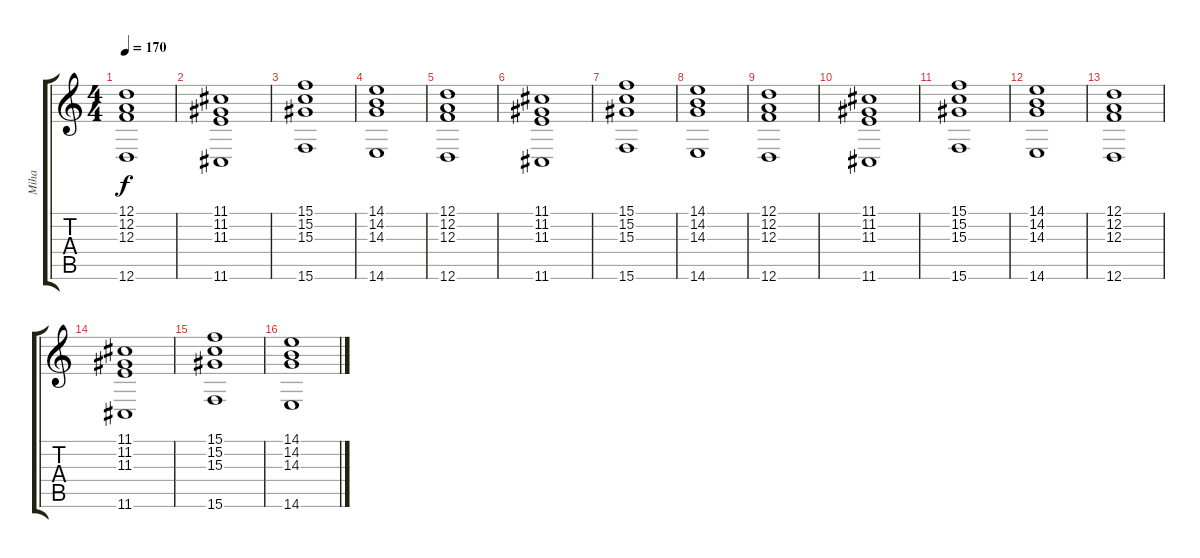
\track ("Miha" "Miha") {instrument musicbox}
\staff {score tabs}
\tuning (D4 A3 F3 C3 G2 D2) {hide}
\ts (4 4)
\tempo 170
\clef g2
\ks c
(12.1 12.2 12.3 12.6).1{dy f instrument churchorgan} |
(11.1 11.2 11.3 11.6).1 |
(15.1 15.2 15.3 15.6).1 |
(14.1 14.2 14.3 14.6).1 |
(12.1 12.2 12.3 12.6).1{instrument churchorgan} |
(11.1 11.2 11.3 11.6).1 |
(15.1 15.2 15.3 15.6).1 |
(14.1 14.2 14.3 14.6).1 |
(12.1 12.2 12.3 12.6).1{instrument churchorgan} |
(11.1 11.2 11.3 11.6).1 |
(15.1 15.2 15.3 15.6).1 |
(14.1 14.2 14.3 14.6).1 |
(12.1 12.2 12.3 12.6).1{instrument churchorgan} |
(11.1 11.2 11.3 11.6).1 |
(15.1 15.2 15.3 15.6).1 |
(14.1 14.2 14.3 14.6).1
